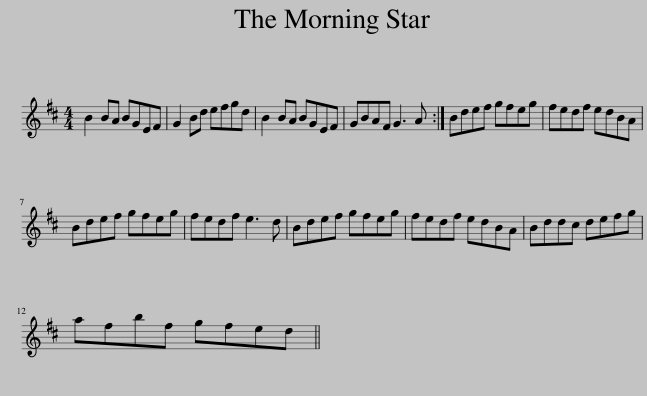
X:1
L:1/8
M:4/4
I:linebreak $
K:Bmin
V:1 treble
V:1
 B2 BA BGEF | G2 Bd efgd | B2 BA BGEF | GBAF G3 A :| Bdef gfeg | %5
 fedf edBA |$ Bdef gfeg | fedf e3 d | Bdef gfeg | fedf edBA | %10
 Bddc defg |$ afbf gfed || %12
